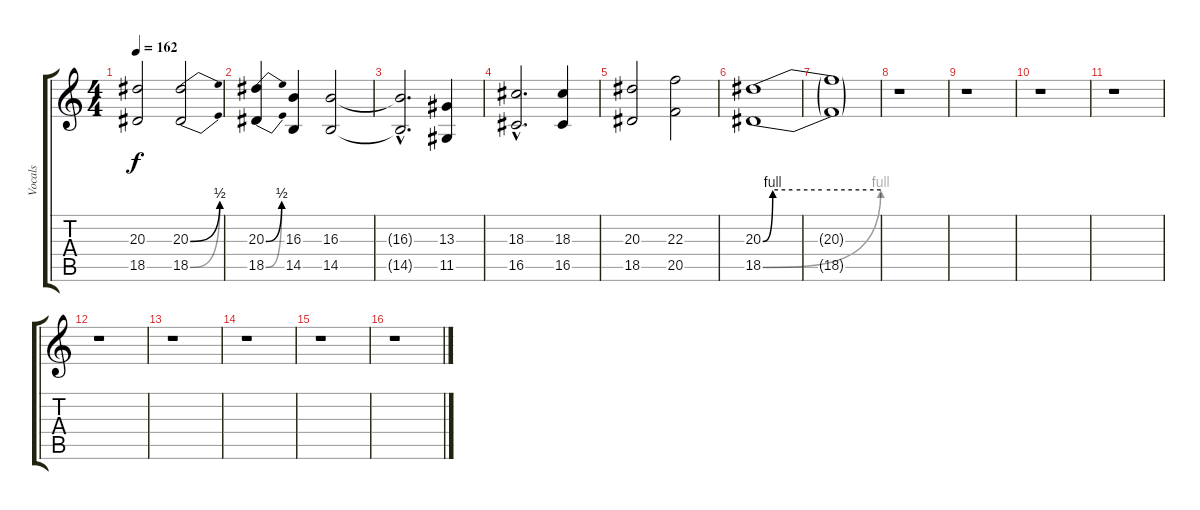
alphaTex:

\track ("Vocals" "Vocals") {instrument lead2sawtooth}
\staff {score tabs}
\tuning (E4 B3 G3 D3 A2 E2) {hide}
\ts (4 4)
\tempo 162
\clef g2
\ks c
(20.3 18.5).2{dy f} (20.3{be (bend 0 0 60 2)} 18.5{be (bend 0 0 60 2)}).2 |
(20.3{be (bend 0 0 60 2)} 18.5{be (bend 0 0 60 2)}).4 (16.3 14.5).4 (16.3 14.5).2 |
(16.3{hac t} 14.5{hac t}).2{d} (13.3 11.5).4 |
(18.3{hac} 16.5{hac}).2{d} (18.3 16.5).4 |
(20.3 18.5).2 (22.3 20.5).2 |
(20.3{be (custom 0 0 5 4 15 4 30 4 60 4)} 18.5{be (bend 0 0 60 4)}).1 |
(20.3{t} 18.5{t}).1 |
\section ("" "")
r.1 |
r.1 |
r.1 |
r.1 |
r.1 |
r.1 |
r.1 |
r.1 |
\section ("" "")
r.1
